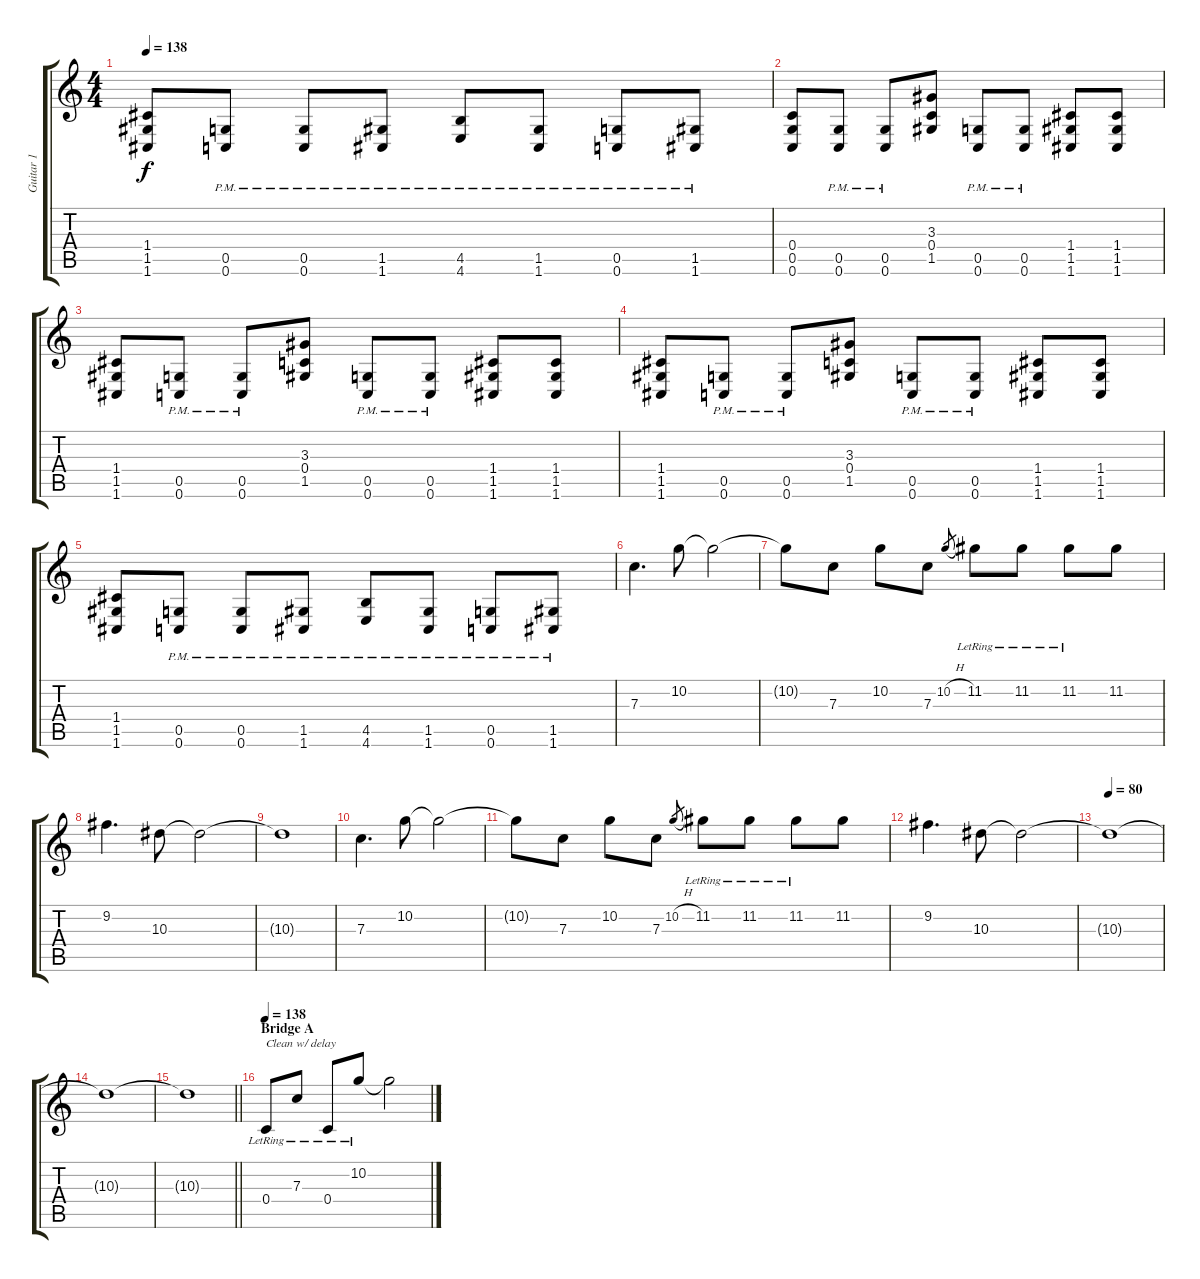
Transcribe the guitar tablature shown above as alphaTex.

\track ("Guitar 1" "Guitar 1") {instrument distortionguitar}
\staff {score tabs}
\tuning (D4 A3 F3 C3 G2 C2) {hide}
\ts (4 4)
\tempo 138
\clef g2
\ks c
(1.4 1.5 1.6).8{dy f} (0.5{pm} 0.6{pm}).8 (0.5{pm} 0.6{pm}).8 (1.5{pm} 1.6{pm}).8 (4.5{pm} 4.6{pm}).8 (1.5{pm} 1.6{pm}).8 (0.5{pm} 0.6{pm}).8 (1.5{pm} 1.6{pm}).8 |
(0.4 0.5 0.6).8 (0.5{pm} 0.6{pm}).8 (0.5{pm} 0.6{pm}).8 (3.3 0.4 1.5).8 (0.5{pm} 0.6{pm}).8 (0.5{pm} 0.6{pm}).8 (1.4 1.5 1.6).8 (1.4 1.5 1.6).8 |
(1.4 1.5 1.6).8 (0.5{pm} 0.6{pm}).8 (0.5{pm} 0.6{pm}).8 (3.3 0.4 1.5).8 (0.5{pm} 0.6{pm}).8 (0.5{pm} 0.6{pm}).8 (1.4 1.5 1.6).8 (1.4 1.5 1.6).8 |
(1.4 1.5 1.6).8 (0.5{pm} 0.6{pm}).8 (0.5{pm} 0.6{pm}).8 (3.3 0.4 1.5).8 (0.5{pm} 0.6{pm}).8 (0.5{pm} 0.6{pm}).8 (1.4 1.5 1.6).8 (1.4 1.5 1.6).8 |
(1.4 1.5 1.6).8 (0.5{pm} 0.6{pm}).8 (0.5{pm} 0.6{pm}).8 (1.5{pm} 1.6{pm}).8 (4.5{pm} 4.6{pm}).8 (1.5{pm} 1.6{pm}).8 (0.5{pm} 0.6{pm}).8 (1.5{pm} 1.6{pm}).8 |
7.3.4{d} 10.2.8 10.2{t}.2 |
10.2{t}.8 7.3.8 10.2.8 7.3.8 10.2{h}.8{gr} 11.2{lr}.8 11.2{lr}.8 11.2{lr}.8 11.2.8 |
9.2.4{d} 10.3.8 10.3{t}.2 |
10.3{t}.1 |
7.3.4{d} 10.2.8 10.2{t}.2 |
10.2{t}.8 7.3.8 10.2.8 7.3.8 10.2{h}.8{gr} 11.2{lr}.8 11.2{lr}.8 11.2{lr}.8 11.2.8 |
9.2.4{d} 10.3.8 10.3{t}.2 |
\tempo 80
10.3{t}.1{volume 5} |
10.3{t}.1 |
\barLineRight lightlight
10.3{t}.1 |
\section ("" "Bridge A")
\tempo 138
0.4{lr}.8{txt "Clean w/ delay" volume 13 instrument electricguitarjazz} 7.3{lr}.8 0.4{lr}.8 10.2{lr}.8 10.2{t}.2
